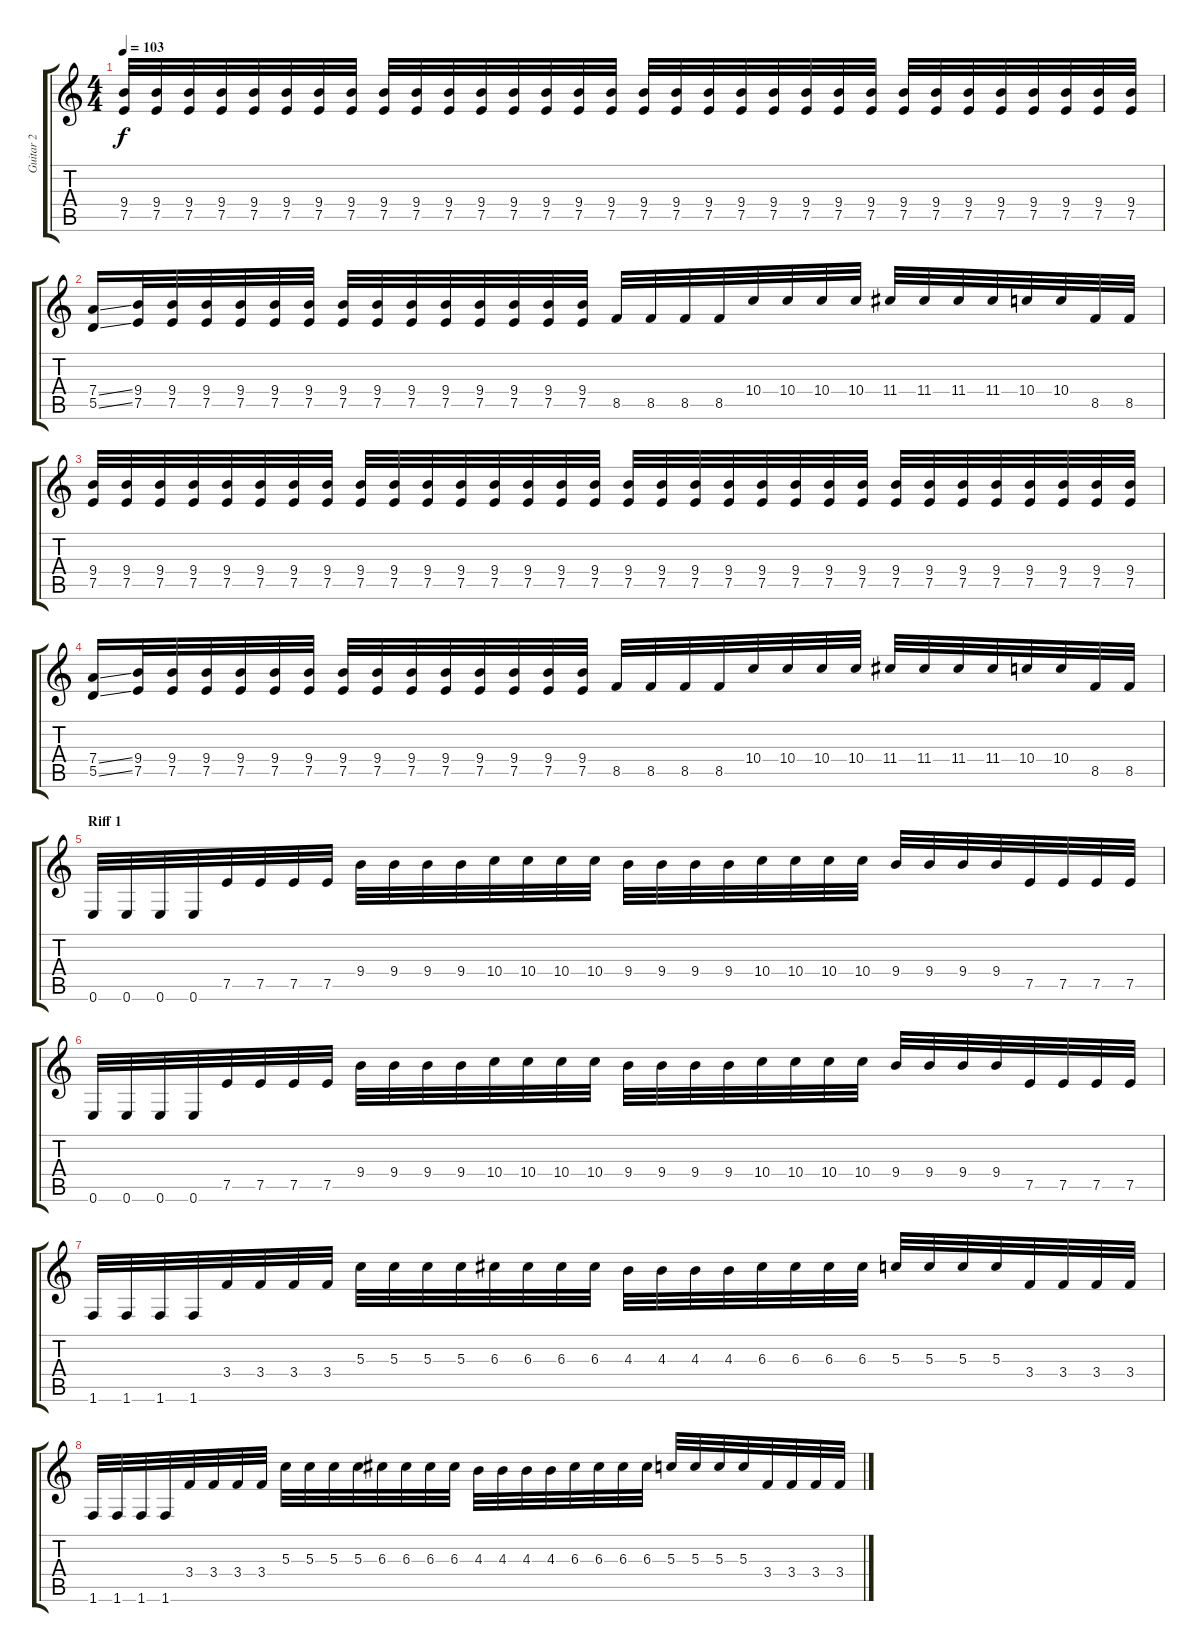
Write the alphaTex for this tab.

\track ("Guitar 2" "Guitar 2") {instrument overdrivenguitar}
\staff {score tabs}
\tuning (E4 B3 G3 D3 A2 E2) {hide}
\ts (4 4)
\tempo 103
\clef g2
\ks c
(9.4 7.5).32{dy f} (9.4 7.5).32 (9.4 7.5).32 (9.4 7.5).32 (9.4 7.5).32 (9.4 7.5).32 (9.4 7.5).32 (9.4 7.5).32 (9.4 7.5).32 (9.4 7.5).32 (9.4 7.5).32 (9.4 7.5).32 (9.4 7.5).32 (9.4 7.5).32 (9.4 7.5).32 (9.4 7.5).32 (9.4 7.5).32 (9.4 7.5).32 (9.4 7.5).32 (9.4 7.5).32 (9.4 7.5).32 (9.4 7.5).32 (9.4 7.5).32 (9.4 7.5).32 (9.4 7.5).32 (9.4 7.5).32 (9.4 7.5).32 (9.4 7.5).32 (9.4 7.5).32 (9.4 7.5).32 (9.4 7.5).32 (9.4 7.5).32 |
(7.4{ss} 5.5{ss}).16 (9.4 7.5).32 (9.4 7.5).32 (9.4 7.5).32 (9.4 7.5).32 (9.4 7.5).32 (9.4 7.5).32 (9.4 7.5).32 (9.4 7.5).32 (9.4 7.5).32 (9.4 7.5).32 (9.4 7.5).32 (9.4 7.5).32 (9.4 7.5).32 (9.4 7.5).32 8.5.32 8.5.32 8.5.32 8.5.32 10.4.32 10.4.32 10.4.32 10.4.32 11.4.32 11.4.32 11.4.32 11.4.32 10.4.32 10.4.32 8.5.32 8.5.32 |
(9.4 7.5).32 (9.4 7.5).32 (9.4 7.5).32 (9.4 7.5).32 (9.4 7.5).32 (9.4 7.5).32 (9.4 7.5).32 (9.4 7.5).32 (9.4 7.5).32 (9.4 7.5).32 (9.4 7.5).32 (9.4 7.5).32 (9.4 7.5).32 (9.4 7.5).32 (9.4 7.5).32 (9.4 7.5).32 (9.4 7.5).32 (9.4 7.5).32 (9.4 7.5).32 (9.4 7.5).32 (9.4 7.5).32 (9.4 7.5).32 (9.4 7.5).32 (9.4 7.5).32 (9.4 7.5).32 (9.4 7.5).32 (9.4 7.5).32 (9.4 7.5).32 (9.4 7.5).32 (9.4 7.5).32 (9.4 7.5).32 (9.4 7.5).32 |
(7.4{ss} 5.5{ss}).16 (9.4 7.5).32 (9.4 7.5).32 (9.4 7.5).32 (9.4 7.5).32 (9.4 7.5).32 (9.4 7.5).32 (9.4 7.5).32 (9.4 7.5).32 (9.4 7.5).32 (9.4 7.5).32 (9.4 7.5).32 (9.4 7.5).32 (9.4 7.5).32 (9.4 7.5).32 8.5.32 8.5.32 8.5.32 8.5.32 10.4.32 10.4.32 10.4.32 10.4.32 11.4.32 11.4.32 11.4.32 11.4.32 10.4.32 10.4.32 8.5.32 8.5.32 |
\section ("" "Riff 1")
0.6.32 0.6.32 0.6.32 0.6.32 7.5.32 7.5.32 7.5.32 7.5.32 9.4.32 9.4.32 9.4.32 9.4.32 10.4.32 10.4.32 10.4.32 10.4.32 9.4.32 9.4.32 9.4.32 9.4.32 10.4.32 10.4.32 10.4.32 10.4.32 9.4.32 9.4.32 9.4.32 9.4.32 7.5.32 7.5.32 7.5.32 7.5.32 |
0.6.32 0.6.32 0.6.32 0.6.32 7.5.32 7.5.32 7.5.32 7.5.32 9.4.32 9.4.32 9.4.32 9.4.32 10.4.32 10.4.32 10.4.32 10.4.32 9.4.32 9.4.32 9.4.32 9.4.32 10.4.32 10.4.32 10.4.32 10.4.32 9.4.32 9.4.32 9.4.32 9.4.32 7.5.32 7.5.32 7.5.32 7.5.32 |
1.6.32 1.6.32 1.6.32 1.6.32 3.4.32 3.4.32 3.4.32 3.4.32 5.3.32 5.3.32 5.3.32 5.3.32 6.3.32 6.3.32 6.3.32 6.3.32 4.3.32 4.3.32 4.3.32 4.3.32 6.3.32 6.3.32 6.3.32 6.3.32 5.3.32 5.3.32 5.3.32 5.3.32 3.4.32 3.4.32 3.4.32 3.4.32 |
1.6.32 1.6.32 1.6.32 1.6.32 3.4.32 3.4.32 3.4.32 3.4.32 5.3.32 5.3.32 5.3.32 5.3.32 6.3.32 6.3.32 6.3.32 6.3.32 4.3.32 4.3.32 4.3.32 4.3.32 6.3.32 6.3.32 6.3.32 6.3.32 5.3.32 5.3.32 5.3.32 5.3.32 3.4.32 3.4.32 3.4.32 3.4.32
